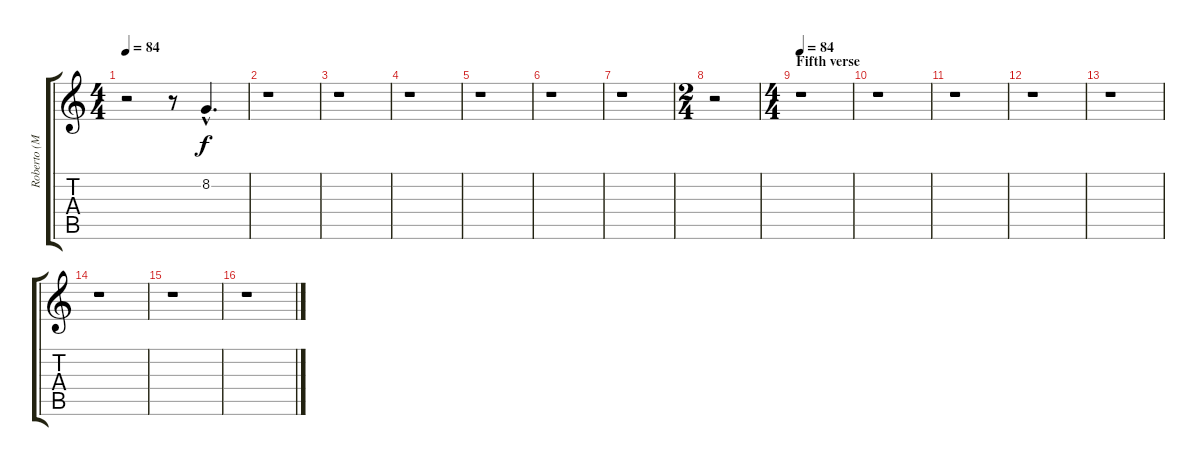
\track ("Roberto (MidStrings/Choir)" "Roberto (M") {instrument pad4choir}
\staff {score tabs}
\tuning (E4 B3 G3 D3 A2 E2) {hide}
\ts (4 4)
\tempo 84
\clef g2
\ks c
r.2{dy mp instrument voiceoohs} r.8 8.2{hac}.4{d dy f} |
r.1 |
r.1 |
r.1 |
r.1 |
r.1 |
r.1 |
\ts (2 4)
r.2 |
\ts (4 4)
\section ("" "Fifth verse")
\tempo 84
r.1 |
r.1 |
r.1 |
r.1 |
r.1 |
r.1 |
r.1 |
r.1
